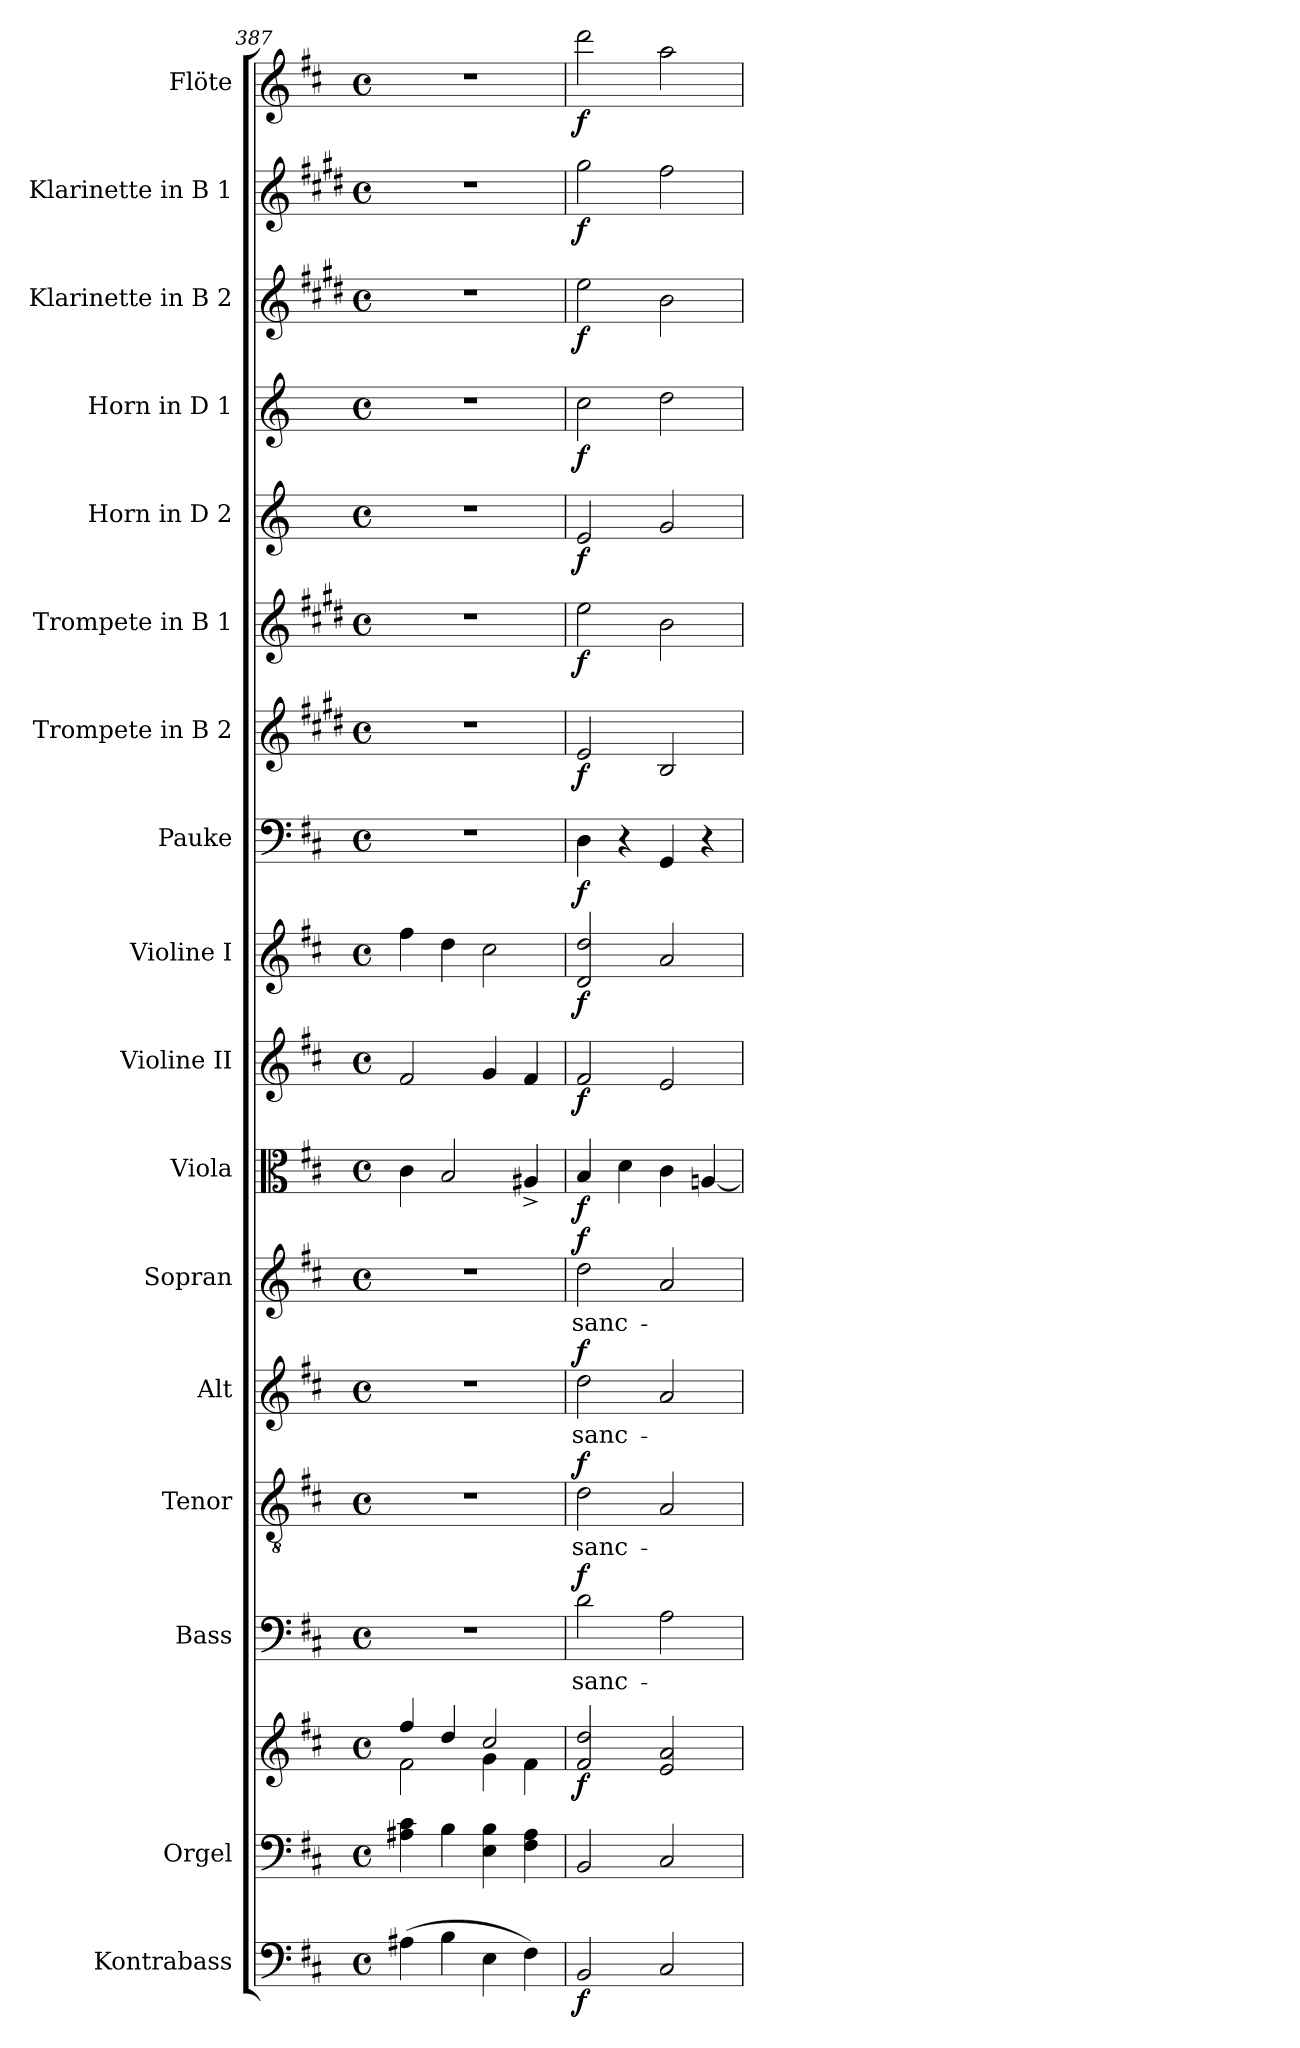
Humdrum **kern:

**kern	**dynam	**kern	**kern	**dynam	**kern	**text	**dynam	**kern	**text	**dynam	**kern	**text	**dynam	**kern	**text	**dynam	**kern	**dynam	**kern	**dynam	**kern	**dynam	**kern	**dynam	**kern	**dynam	**kern	**dynam	**kern	**dynam	**kern	**dynam	**kern	**dynam	**kern	**dynam	**kern	**dynam
*part17	*part17	*part16	*part16	*part16	*part15	*part15	*part15	*part14	*part14	*part14	*part13	*part13	*part13	*part12	*part12	*part12	*part11	*part11	*part10	*part10	*part9	*part9	*part8	*part8	*part7	*part7	*part6	*part6	*part5	*part5	*part4	*part4	*part3	*part3	*part2	*part2	*part1	*part1
*staff18	*staff18	*staff17	*staff16	*staff16/17	*staff15	*staff15	*staff15	*staff14	*staff14	*staff14	*staff13	*staff13	*staff13	*staff12	*staff12	*staff12	*staff11	*staff11	*staff10	*staff10	*staff9	*staff9	*staff8	*staff8	*staff7	*staff7	*staff6	*staff6	*staff5	*staff5	*staff4	*staff4	*staff3	*staff3	*staff2	*staff2	*staff1	*staff1
*I"Kontrabass	*	*I"Orgel	*	*	*I"Bass	*	*	*I"Tenor	*	*	*I"Alt	*	*	*I"Sopran	*	*	*I"Viola	*	*I"Violine II	*	*I"Violine I	*	*I"Pauke	*	*I"Trompete in B 2	*	*I"Trompete in B 1	*	*I"Horn in D 2	*	*I"Horn in D 1	*	*I"Klarinette in B 2	*	*I"Klarinette in B 1	*	*I"Flöte	*
*I'Kb.	*	*I'Org.	*	*	*I'B	*	*	*I'T	*	*	*I'A	*	*	*I'S	*	*	*I'Vla.	*	*I'Vl. II	*	*I'Vl. I	*	*I'Pk.	*	*I'Trp. 2	*	*I'Trp. 1	*	*I'Hrn. 2	*	*I'Hrn. 1	*	*I'Kl. 2	*	*I'Kl. 1	*	*I'Fl.	*
*clefF4	*	*clefF4	*clefG2	*	*clefF4	*	*	*clefGv2	*	*	*clefG2	*	*	*clefG2	*	*	*clefC3	*	*clefG2	*	*clefG2	*	*clefF4	*	*clefG2	*	*clefG2	*	*clefG2	*	*clefG2	*	*clefG2	*	*clefG2	*	*clefG2	*
*ITrd7c12	*	*	*	*	*	*	*	*	*	*	*	*	*	*	*	*	*	*	*	*	*	*	*	*	*ITrd1c2	*	*ITrd1c2	*	*ITrd-1c-2	*	*ITrd-1c-2	*	*ITrd1c2	*	*ITrd1c2	*	*	*
*k[f#c#]	*	*k[f#c#]	*k[f#c#]	*	*k[f#c#]	*	*	*k[f#c#]	*	*	*k[f#c#]	*	*	*k[f#c#]	*	*	*k[f#c#]	*	*k[f#c#]	*	*k[f#c#]	*	*k[f#c#]	*	*k[f#c#]	*	*k[f#c#]	*	*k[f#c#]	*	*k[f#c#]	*	*k[f#c#]	*	*k[f#c#]	*	*k[f#c#]	*
*D:	*	*D:	*D:	*	*D:	*	*	*D:	*	*	*D:	*	*	*D:	*	*	*D:	*	*D:	*	*D:	*	*D:	*	*D:	*	*D:	*	*D:	*	*D:	*	*D:	*	*D:	*	*D:	*
*M4/4	*	*M4/4	*M4/4	*	*M4/4	*	*	*M4/4	*	*	*M4/4	*	*	*M4/4	*	*	*M4/4	*	*M4/4	*	*M4/4	*	*M4/4	*	*M4/4	*	*M4/4	*	*M4/4	*	*M4/4	*	*M4/4	*	*M4/4	*	*M4/4	*
*met(c)	*	*met(c)	*met(c)	*	*met(c)	*	*	*met(c)	*	*	*met(c)	*	*	*met(c)	*	*	*met(c)	*	*met(c)	*	*met(c)	*	*met(c)	*	*met(c)	*	*met(c)	*	*met(c)	*	*met(c)	*	*met(c)	*	*met(c)	*	*met(c)	*
=387	=387	=387	=387	=387	=387	=387	=387	=387	=387	=387	=387	=387	=387	=387	=387	=387	=387	=387	=387	=387	=387	=387	=387	=387	=387	=387	=387	=387	=387	=387	=387	=387	=387	=387	=387	=387	=387	=387
*	*	*	*^	*	*	*	*	*	*	*	*	*	*	*	*	*	*	*	*	*	*	*	*	*	*	*	*	*	*	*	*	*	*	*	*	*	*	*
(>4AA#X\	.	4A#X\ 4c#\	4ff#/	2f#\	.	1r	.	.	1r	.	.	1r	.	.	1r	.	.	4c#\	.	2f#/	.	4ff#\	.	1r	.	1r	.	1r	.	1r	.	1r	.	1r	.	1r	.	1r	.
4BB\	.	4B\	4dd/	.	.	.	.	.	.	.	.	.	.	.	.	.	.	2B/	.	.	.	4dd\	.	.	.	.	.	.	.	.	.	.	.	.	.	.	.	.	.
4EE\	.	4E\ 4B\	2cc#/	4g\	.	.	.	.	.	.	.	.	.	.	.	.	.	.	.	4g/	.	2cc#\	.	.	.	.	.	.	.	.	.	.	.	.	.	.	.	.	.
4FF#\)	.	4F#\ 4A#\	.	4f#\	.	.	.	.	.	.	.	.	.	.	.	.	.	4A#X^</	.	4f#/	.	.	.	.	.	.	.	.	.	.	.	.	.	.	.	.	.	.	.
=388	=388	=388	=388	=388	=388	=388	=388	=388	=388	=388	=388	=388	=388	=388	=388	=388	=388	=388	=388	=388	=388	=388	=388	=388	=388	=388	=388	=388	=388	=388	=388	=388	=388	=388	=388	=388	=388	=388	=388
!	!LO:DY:b	!	!	!	!LO:DY:b	!	!LO:LY:b	!LO:DY:a	!	!LO:LY:b	!LO:DY:a	!	!LO:LY:b	!LO:DY:a	!	!LO:LY:b	!LO:DY:a	!	!LO:DY:b	!	!LO:DY:b	!	!LO:DY:b	!	!LO:DY:b	!	!LO:DY:b	!	!LO:DY:b	!	!LO:DY:b	!	!LO:DY:b	!	!LO:DY:b	!	!LO:DY:b	!	!LO:DY:b
*	*	*	*v	*v	*	*	*	*	*	*	*	*	*	*	*	*	*	*	*	*	*	*	*	*	*	*	*	*	*	*	*	*	*	*	*	*	*	*	*
2BBB/	f	2BB/	2f#/ 2dd/	f	2d\	sanc-	f	2d\	sanc-	f	2dd\	sanc-	f	2dd\	sanc-	f	4B/	f	2f#/	f	2d/ 2dd/	f	4D\	f	2d/	f	2dd\	f	2f#/	f	2dd\	f	2dd\	f	2ff#\	f	2ddd\	f
.	.	.	.	.	.	.	.	.	.	.	.	.	.	.	.	.	4d\	.	.	.	.	.	4r	.	.	.	.	.	.	.	.	.	.	.	.	.	.	.
2CC#/	.	2C#/	2e/ 2a/	.	2A\	.	.	2A/	.	.	2a/	.	.	2a/	.	.	4c#\	.	2e/	.	2a/	.	4GG/	.	2A/	.	2a\	.	2a/	.	2ee\	.	2a\	.	2ee\	.	2aa\	.
.	.	.	.	.	.	.	.	.	.	.	.	.	.	.	.	.	[4An/	.	.	.	.	.	4r	.	.	.	.	.	.	.	.	.	.	.	.	.	.	.
=	=	=	=	=	=	=	=	=	=	=	=	=	=	=	=	=	=	=	=	=	=	=	=	=	=	=	=	=	=	=	=	=	=	=	=	=	=	=
*-	*-	*-	*-	*-	*-	*-	*-	*-	*-	*-	*-	*-	*-	*-	*-	*-	*-	*-	*-	*-	*-	*-	*-	*-	*-	*-	*-	*-	*-	*-	*-	*-	*-	*-	*-	*-	*-	*-
